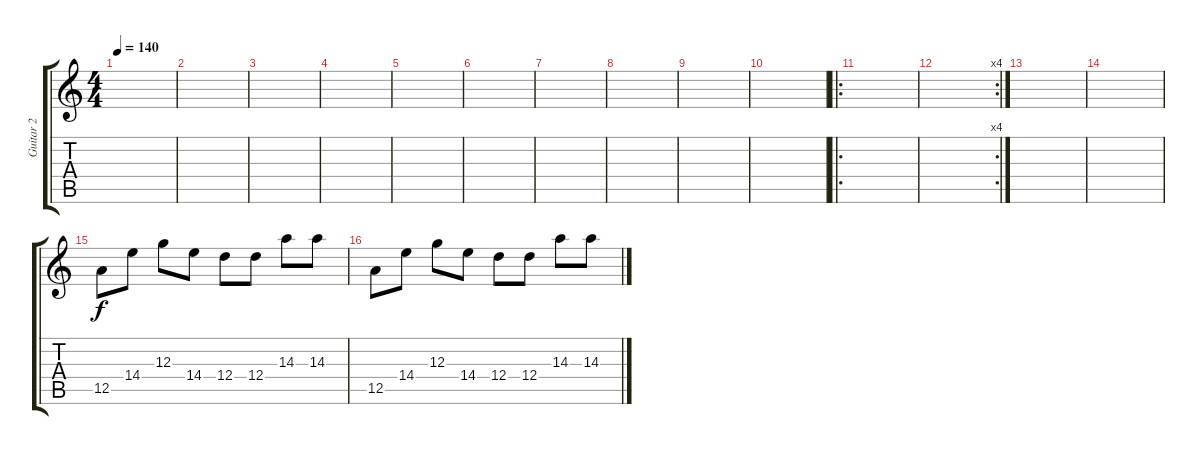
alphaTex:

\track ("Guitar 2" "Guitar 2") {instrument distortionguitar}
\staff {score tabs}
\tuning (E4 B3 G3 D3 A2 E2) {hide}
\ts (4 4)
\tempo 140
\clef g2
\ks c
|
|
|
|
|
|
|
|
|
|
\ro
|
\rc 4
|
|
|
12.5.8 14.4.8 12.3.8 14.4.8 12.4.8 12.4.8 14.3.8 14.3.8 |
12.5.8 14.4.8 12.3.8 14.4.8 12.4.8 12.4.8 14.3.8 14.3.8
